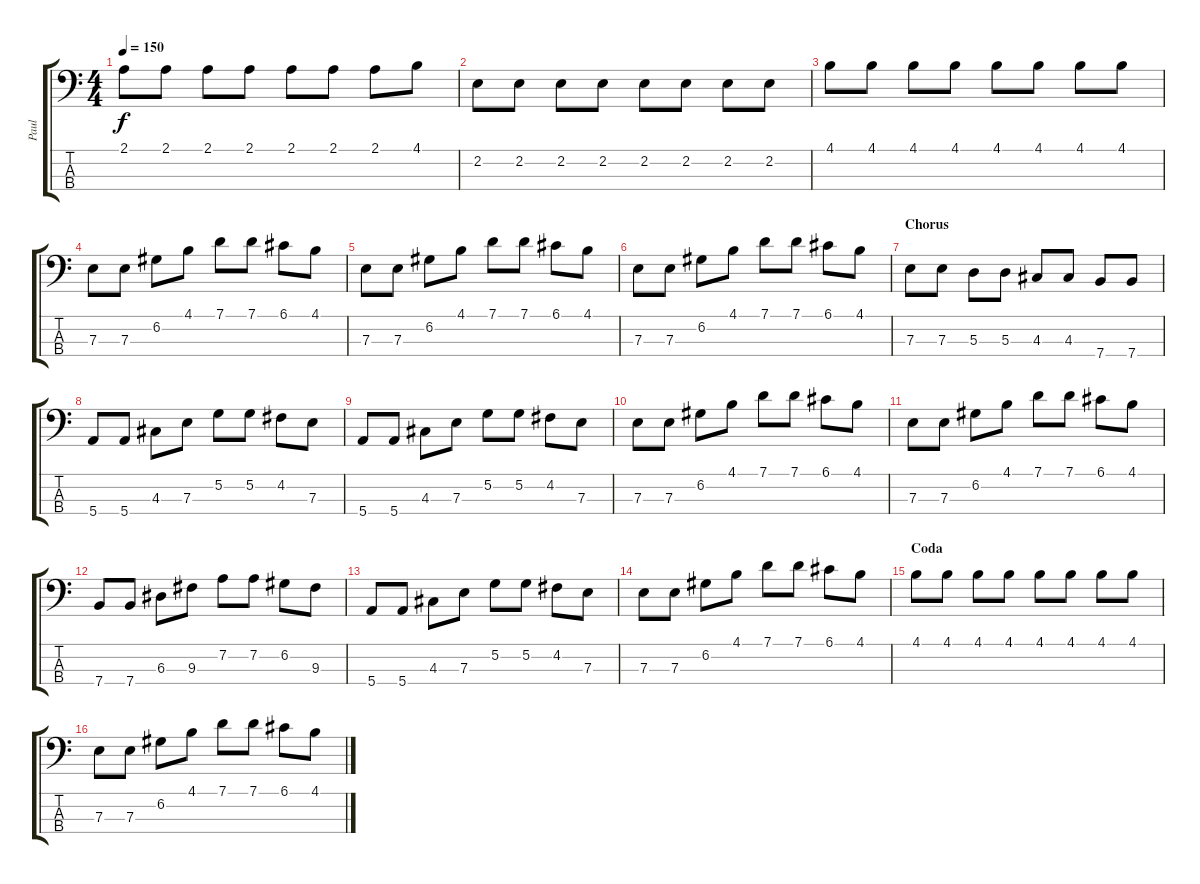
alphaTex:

\track ("Paul" "Paul") {instrument electricbassfinger}
\staff {score tabs}
\tuning (G2 D2 A1 E1) {hide}
\ts (4 4)
\tempo 150
\clef f4
\ks c
2.1.8{dy f} 2.1.8 2.1.8 2.1.8 2.1.8 2.1.8 2.1.8 4.1.8 |
2.2.8 2.2.8 2.2.8 2.2.8 2.2.8 2.2.8 2.2.8 2.2.8 |
4.1.8 4.1.8 4.1.8 4.1.8 4.1.8 4.1.8 4.1.8 4.1.8 |
7.3.8 7.3.8 6.2.8 4.1.8 7.1.8 7.1.8 6.1.8 4.1.8 |
7.3.8 7.3.8 6.2.8 4.1.8 7.1.8 7.1.8 6.1.8 4.1.8 |
7.3.8 7.3.8 6.2.8 4.1.8 7.1.8 7.1.8 6.1.8 4.1.8 |
\section ("" "Chorus")
7.3.8 7.3.8 5.3.8 5.3.8 4.3.8 4.3.8 7.4.8 7.4.8 |
5.4.8 5.4.8 4.3.8 7.3.8 5.2.8 5.2.8 4.2.8 7.3.8 |
5.4.8 5.4.8 4.3.8 7.3.8 5.2.8 5.2.8 4.2.8 7.3.8 |
7.3.8 7.3.8 6.2.8 4.1.8 7.1.8 7.1.8 6.1.8 4.1.8 |
7.3.8 7.3.8 6.2.8 4.1.8 7.1.8 7.1.8 6.1.8 4.1.8 |
7.4.8 7.4.8 6.3.8 9.3.8 7.2.8 7.2.8 6.2.8 9.3.8 |
5.4.8 5.4.8 4.3.8 7.3.8 5.2.8 5.2.8 4.2.8 7.3.8 |
7.3.8 7.3.8 6.2.8 4.1.8 7.1.8 7.1.8 6.1.8 4.1.8 |
\section ("" "Coda")
4.1.8 4.1.8 4.1.8 4.1.8 4.1.8 4.1.8 4.1.8 4.1.8 |
7.3.8 7.3.8 6.2.8 4.1.8 7.1.8 7.1.8 6.1.8 4.1.8
